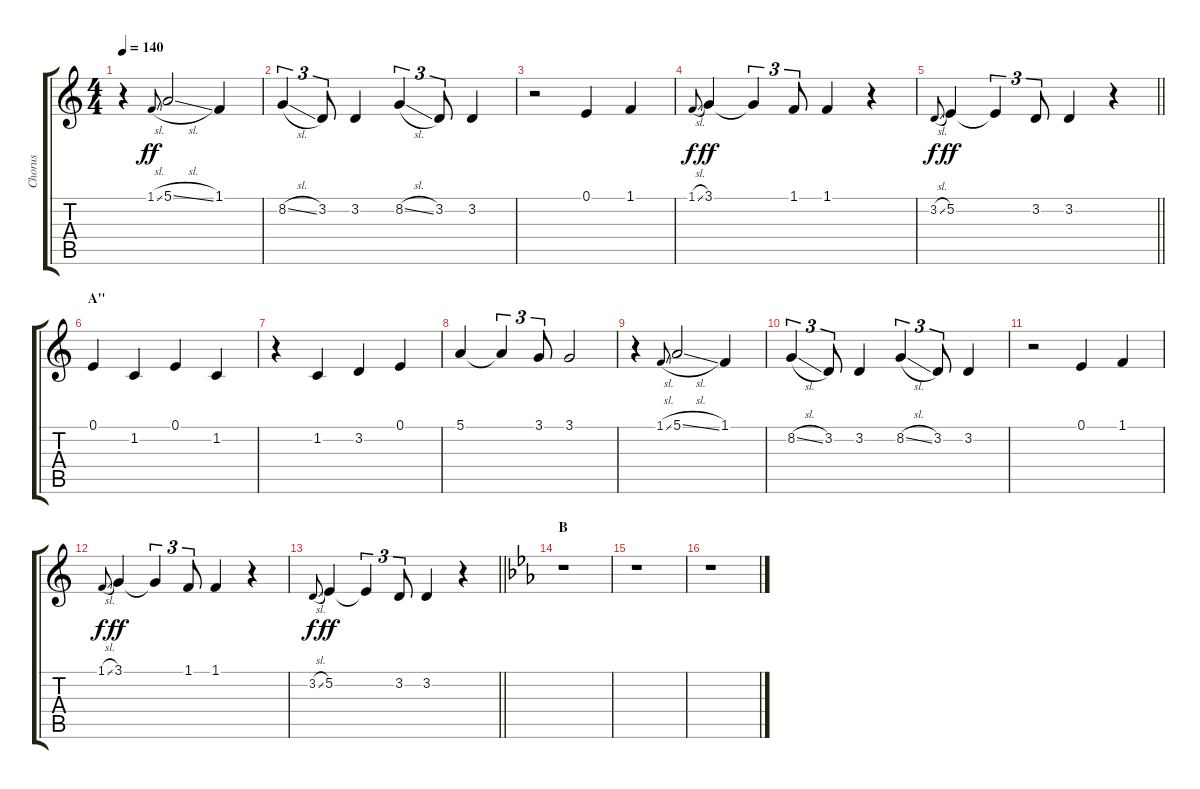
\track ("Chorus" "Chorus") {instrument voiceoohs}
\staff {score tabs}
\tuning (E4 B3 G3 D3 A2 E2) {hide}
\ts (4 4)
\tempo 140
\clef g2
\ks c
r.4{dy ff} 1.1{sl}.8{gr onbeat} 5.1{sl}.2 1.1.4 |
8.2{sl}.4{tu (3 2)} 3.2.8{tu (3 2)} 3.2.4 8.2{sl}.4{tu (3 2)} 3.2.8{tu (3 2)} 3.2.4 |
r.2 0.1.4 1.1.4 |
1.1{sl}.8{gr onbeat dy f} 3.1.4{dy ff} 3.1{t}.4{tu (3 2)} 1.1.8{tu (3 2)} 1.1.4 r.4 |
\barLineRight lightlight
3.2{sl}.8{gr onbeat dy f} 5.2.4{dy ff} 5.2{t}.4{tu (3 2)} 3.2.8{tu (3 2)} 3.2.4 r.4 |
\section ("" "A''")
0.1.4 1.2.4 0.1.4 1.2.4 |
r.4 1.2.4 3.2.4 0.1.4 |
5.1.4 5.1{t}.4{tu (3 2)} 3.1.8{tu (3 2)} 3.1.2 |
r.4 1.1{sl}.8{gr onbeat} 5.1{sl}.2 1.1.4 |
8.2{sl}.4{tu (3 2)} 3.2.8{tu (3 2)} 3.2.4 8.2{sl}.4{tu (3 2)} 3.2.8{tu (3 2)} 3.2.4 |
r.2 0.1.4 1.1.4 |
1.1{sl}.8{gr onbeat dy f} 3.1.4{dy ff} 3.1{t}.4{tu (3 2)} 1.1.8{tu (3 2)} 1.1.4 r.4 |
\barLineRight lightlight
3.2{sl}.8{gr onbeat dy f} 5.2.4{dy ff} 5.2{t}.4{tu (3 2)} 3.2.8{tu (3 2)} 3.2.4 r.4 |
\section ("" "B")
\ks eb
r.1 |
r.1 |
r.1
